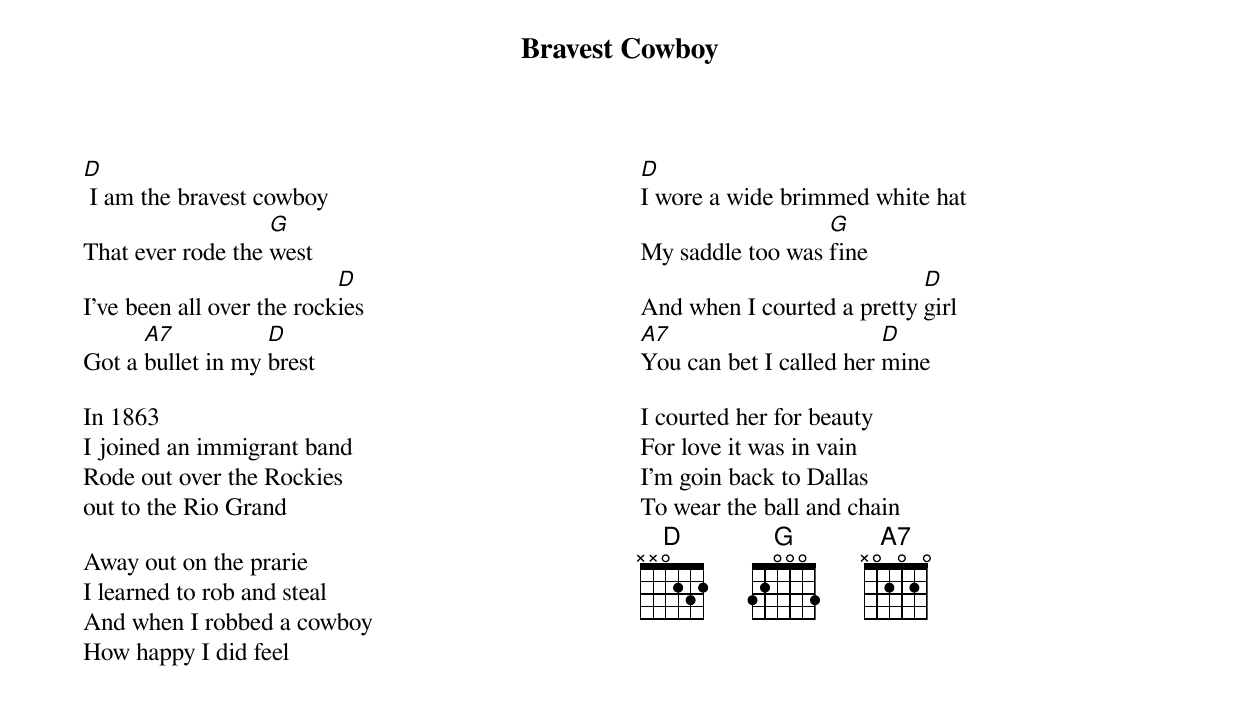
{t:Bravest Cowboy}
{columns:2}

[D] I am the bravest cowboy
That ever rode the [G]west
I've been all over the rock[D]ies
Got a [A7]bullet in my [D]brest

In 1863
I joined an immigrant band
Rode out over the Rockies
out to the Rio Grand

Away out on the prarie
I learned to rob and steal
And when I robbed a cowboy
How happy I did feel

{column_break}
[D]I wore a wide brimmed white hat
My saddle too was [G]fine
And when I courted a pretty [D]girl
[A7]You can bet I called her [D]mine

I courted her for beauty
For love it was in vain
I'm goin back to Dallas
To wear the ball and chain
